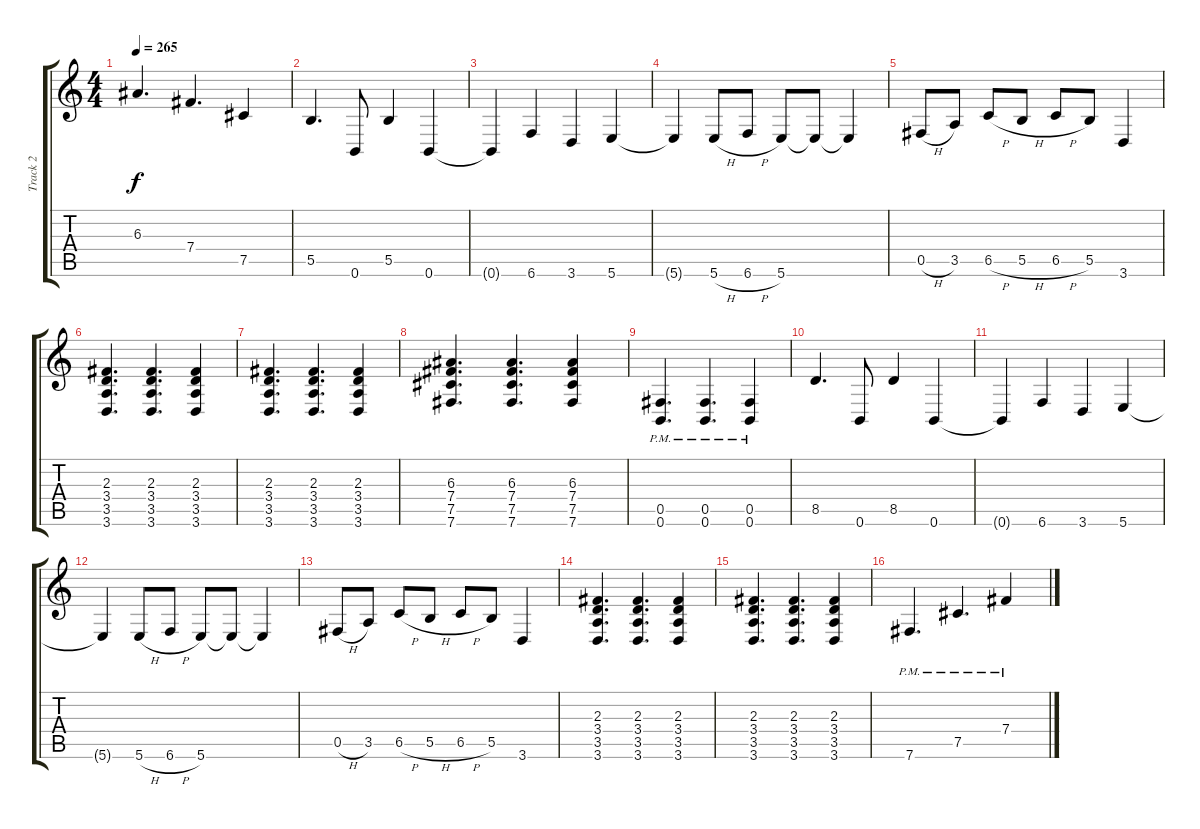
\track ("Track 2" "Track 2") {instrument distortionguitar}
\staff {score tabs}
\tuning (Db4 Ab3 E3 B2 Gb2 B1) {hide}
\ts (4 4)
\tempo 265
\clef g2
\ks c
6.3.4{d dy f} 7.4.4{d} 7.5.4 |
5.5.4{d} 0.6.8 5.5.4 0.6.4 |
0.6{t}.4 6.6.4 3.6.4 5.6.4 |
5.6{t}.4 5.6{h}.8 6.6{h}.8 5.6.8 5.6{t}.8 5.6{t}.4 |
0.5{h}.8 3.5.8 6.5{h}.8 5.5{h}.8 6.5{h}.8 5.5.8 3.6.4 |
(2.3 3.4 3.5 3.6).4{d} (2.3 3.4 3.5 3.6).4{d} (2.3 3.4 3.5 3.6).4 |
(2.3 3.4 3.5 3.6).4{d} (2.3 3.4 3.5 3.6).4{d} (2.3 3.4 3.5 3.6).4 |
(6.3 7.4 7.5 7.6).4{d} (6.3 7.4 7.5 7.6).4{d} (6.3 7.4 7.5 7.6).4 |
(0.5{pm} 0.6{pm}).4{d} (0.5{pm} 0.6{pm}).4{d} (0.5{pm} 0.6{pm}).4 |
8.5.4{d} 0.6.8 8.5.4 0.6.4 |
0.6{t}.4 6.6.4 3.6.4 5.6.4 |
5.6{t}.4 5.6{h}.8 6.6{h}.8 5.6.8 5.6{t}.8 5.6{t}.4 |
0.5{h}.8 3.5.8 6.5{h}.8 5.5{h}.8 6.5{h}.8 5.5.8 3.6.4 |
(2.3 3.4 3.5 3.6).4{d} (2.3 3.4 3.5 3.6).4{d} (2.3 3.4 3.5 3.6).4 |
(2.3 3.4 3.5 3.6).4{d} (2.3 3.4 3.5 3.6).4{d} (2.3 3.4 3.5 3.6).4 |
7.6{pm}.4{d} 7.5{pm}.4{d} 7.4{pm}.4
